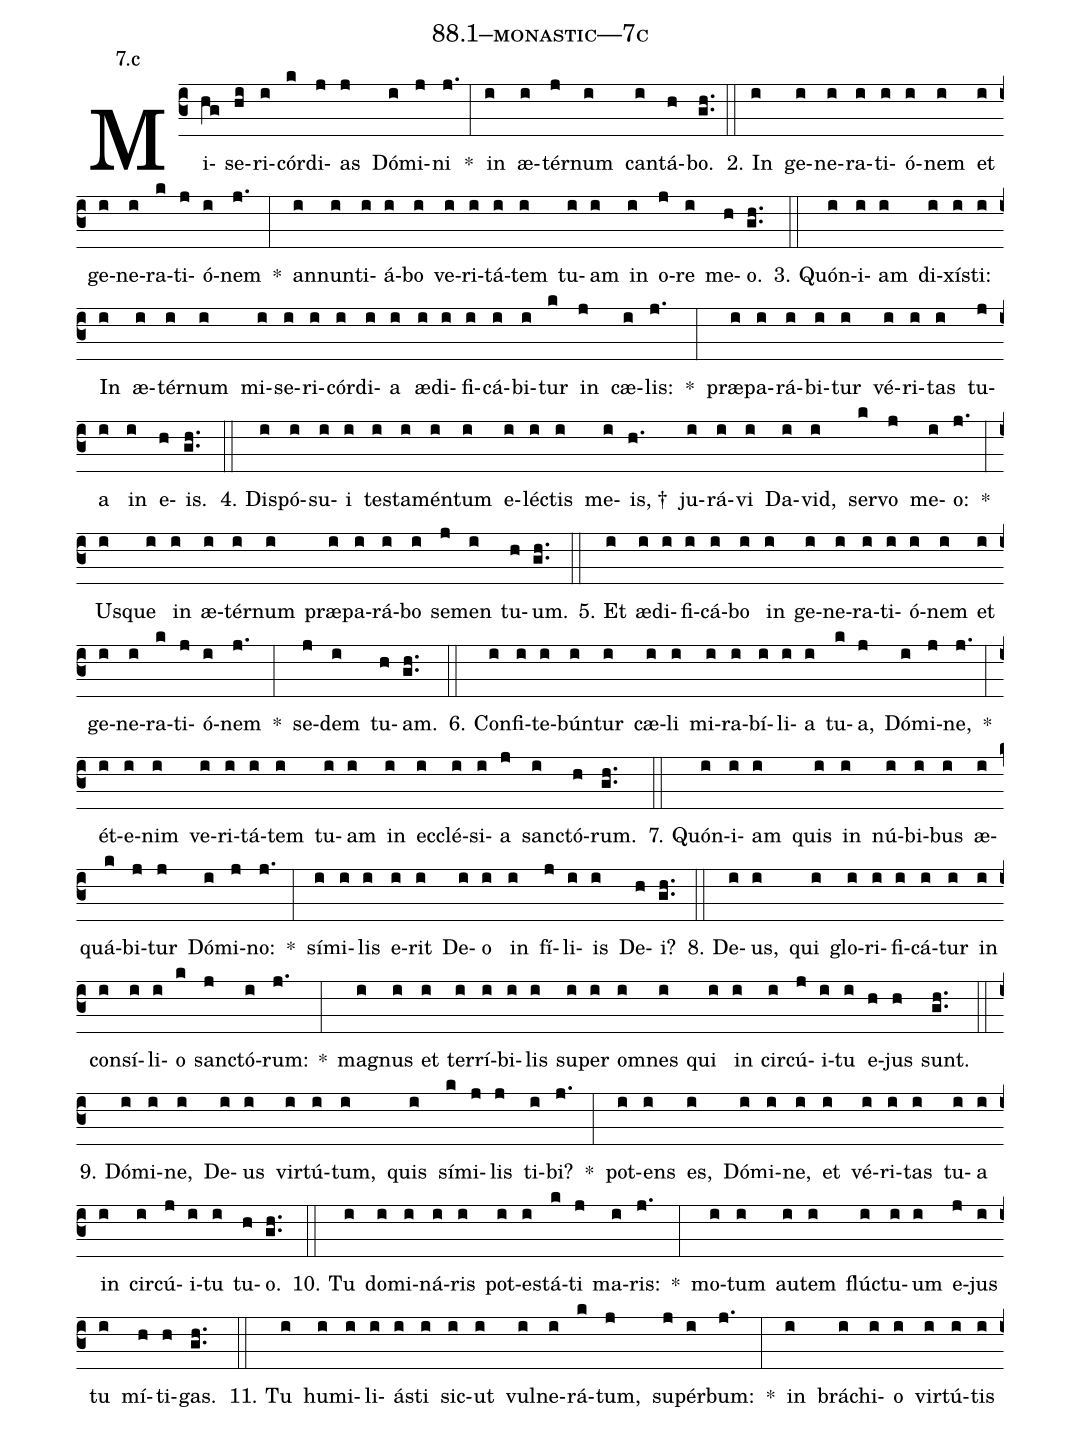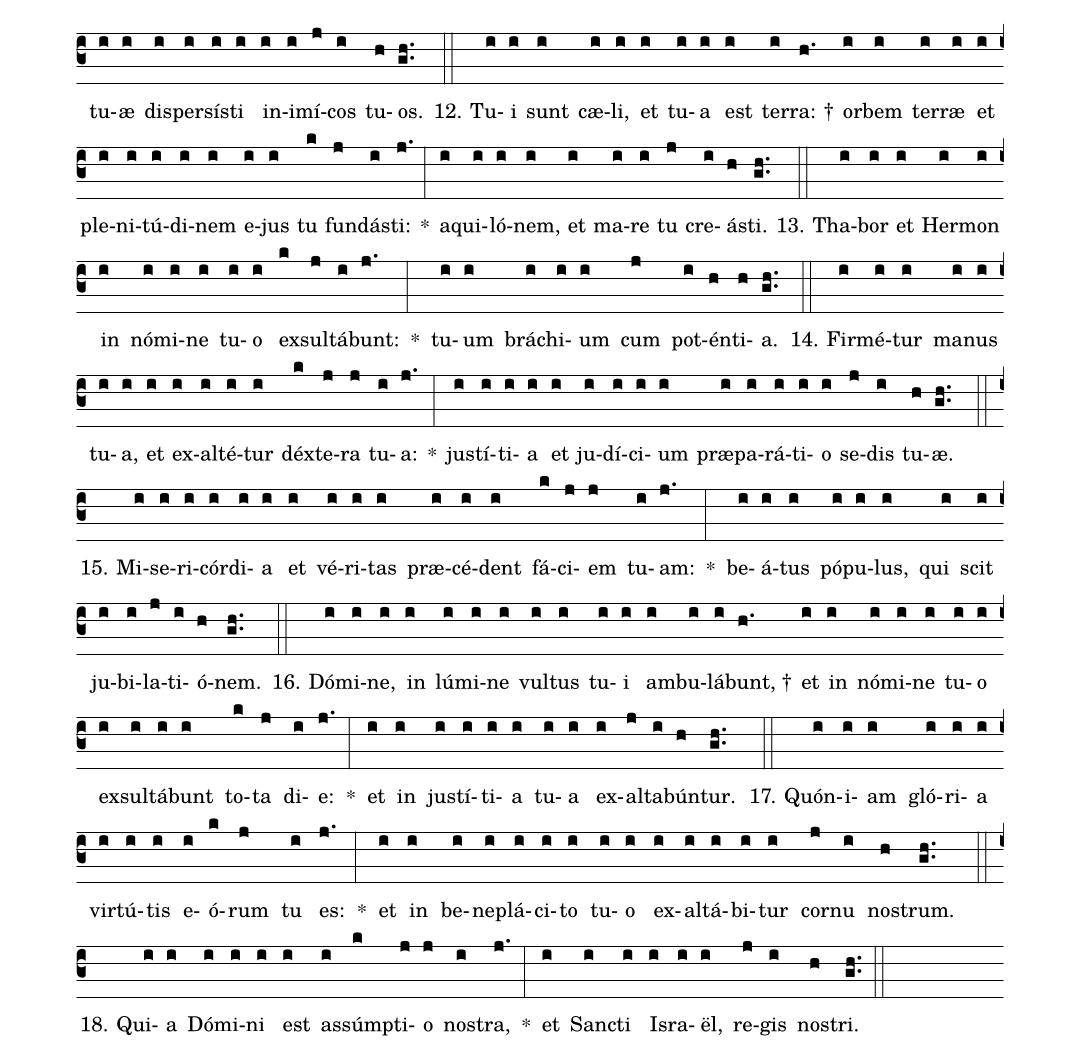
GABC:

name: 88.1--monastic---7c;
annotation: 7.c;
%%
(c3)Mi(hg)se(hi)ri(i)cór(k)di(j)as(j) Dó(i)mi(j)ni(j.) *(:) in(i) æ(i)tér(j)num(i) can(i)tá(h)bo.(gh..) (::)
2. In(i) ge(i)ne(i)ra(i)ti(i)ó(i)nem(i) et(i) ge(i)ne(i)ra(k)ti(j)ó(i)nem(j.) *(:) an(i)nun(i)ti(i)á(i)bo(i) ve(i)ri(i)tá(i)tem(i) tu(i)am(i) in(i) o(j)re(i) me(h)o.(gh..) (::)
3. Quón(i)i(i)am(i) di(i)xís(i)ti:(i) In(i) æ(i)tér(i)num(i) mi(i)se(i)ri(i)cór(i)di(i)a(i) æ(i)di(i)fi(i)cá(i)bi(i)tur(k) in(j) cæ(i)lis:(j.) *(:) præ(i)pa(i)rá(i)bi(i)tur(i) vé(i)ri(i)tas(i) tu(j)a(i) in(i) e(h)is.(gh..) (::)
4. Dis(i)pó(i)su(i)i(i) tes(i)ta(i)mén(i)tum(i) e(i)léc(i)tis(i) me(i)is, †(h.) ju(i)rá(i)vi(i) Da(i)vid,(i) ser(k)vo(j) me(i)o:(j.) *(:) Us(i)que(i) in(i) æ(i)tér(i)num(i) præ(i)pa(i)rá(i)bo(i) se(j)men(i) tu(h)um.(gh..) (::)
5. Et(i) æ(i)di(i)fi(i)cá(i)bo(i) in(i) ge(i)ne(i)ra(i)ti(i)ó(i)nem(i) et(i) ge(i)ne(i)ra(k)ti(j)ó(i)nem(j.) *(:) se(j)dem(i) tu(h)am.(gh..) (::)
6. Con(i)fi(i)te(i)bún(i)tur(i) cæ(i)li(i) mi(i)ra(i)bí(i)li(i)a(i) tu(k)a,(j) Dó(i)mi(j)ne,(j.) *(:) ét(i)e(i)nim(i) ve(i)ri(i)tá(i)tem(i) tu(i)am(i) in(i) ec(i)clé(i)si(i)a(j) sanc(i)tó(h)rum.(gh..) (::)
7. Quón(i)i(i)am(i) quis(i) in(i) nú(i)bi(i)bus(i) æ(i)quá(k)bi(j)tur(j) Dó(i)mi(j)no:(j.) *(:) sí(i)mi(i)lis(i) e(i)rit(i) De(i)o(i) in(i) fí(j)li(i)is(i) De(h)i?(gh..) (::)
8. De(i)us,(i) qui(i) glo(i)ri(i)fi(i)cá(i)tur(i) in(i) con(i)sí(i)li(i)o(k) sanc(j)tó(i)rum:(j.) *(:) ma(i)gnus(i) et(i) ter(i)rí(i)bi(i)lis(i) su(i)per(i) om(i)nes(i) qui(i) in(i) cir(i)cú(j)i(i)tu(i) e(h)jus(h) sunt.(gh..) (::)
9. Dó(i)mi(i)ne,(i) De(i)us(i) vir(i)tú(i)tum,(i) quis(i) sí(k)mi(j)lis(j) ti(i)bi?(j.) *(:) pot(i)ens(i) es,(i) Dó(i)mi(i)ne,(i) et(i) vé(i)ri(i)tas(i) tu(i)a(i) in(i) cir(i)cú(j)i(i)tu(i) tu(h)o.(gh..) (::)
10. Tu(i) do(i)mi(i)ná(i)ris(i) pot(i)es(i)tá(k)ti(j) ma(i)ris:(j.) *(:) mo(i)tum(i) au(i)tem(i) flúc(i)tu(i)um(i) e(j)jus(i) tu(i) mí(h)ti(h)gas.(gh..) (::)
11. Tu(i) hu(i)mi(i)li(i)ás(i)ti(i) sic(i)ut(i) vul(i)ne(i)rá(k)tum,(j) su(j)pér(i)bum:(j.) *(:) in(i) brá(i)chi(i)o(i) vir(i)tú(i)tis(i) tu(i)æ(i) di(i)sper(i)sís(i)ti(i) in(i)i(i)mí(j)cos(i) tu(h)os.(gh..) (::)
12. Tu(i)i(i) sunt(i) cæ(i)li,(i) et(i) tu(i)a(i) est(i) ter(i)ra: †(h.) or(i)bem(i) ter(i)ræ(i) et(i) ple(i)ni(i)tú(i)di(i)nem(i) e(i)jus(i) tu(k) fun(j)dás(i)ti:(j.) *(:) a(i)qui(i)ló(i)nem,(i) et(i) ma(i)re(i) tu(j) cre(i)ás(h)ti.(gh..) (::)
13. Tha(i)bor(i) et(i) Her(i)mon(i) in(i) nó(i)mi(i)ne(i) tu(i)o(i) ex(k)sul(j)tá(i)bunt:(j.) *(:) tu(i)um(i) brá(i)chi(i)um(i) cum(j) pot(i)én(h)ti(h)a.(gh..) (::)
14. Fir(i)mé(i)tur(i) ma(i)nus(i) tu(i)a,(i) et(i) ex(i)al(i)té(i)tur(i) déx(k)te(j)ra(j) tu(i)a:(j.) *(:) jus(i)tí(i)ti(i)a(i) et(i) ju(i)dí(i)ci(i)um(i) præ(i)pa(i)rá(i)ti(i)o(i) se(j)dis(i) tu(h)æ.(gh..) (::)
15. Mi(i)se(i)ri(i)cór(i)di(i)a(i) et(i) vé(i)ri(i)tas(i) præ(i)cé(i)dent(i) fá(k)ci(j)em(j) tu(i)am:(j.) *(:) be(i)á(i)tus(i) pó(i)pu(i)lus,(i) qui(i) scit(i) ju(i)bi(i)la(j)ti(i)ó(h)nem.(gh..) (::)
16. Dó(i)mi(i)ne,(i) in(i) lú(i)mi(i)ne(i) vul(i)tus(i) tu(i)i(i) am(i)bu(i)lá(i)bunt, †(h.) et(i) in(i) nó(i)mi(i)ne(i) tu(i)o(i) ex(i)sul(i)tá(i)bunt(i) to(k)ta(j) di(i)e:(j.) *(:) et(i) in(i) jus(i)tí(i)ti(i)a(i) tu(i)a(i) ex(i)al(j)ta(i)bún(h)tur.(gh..) (::)
17. Quón(i)i(i)am(i) gló(i)ri(i)a(i) vir(i)tú(i)tis(i) e(i)ó(k)rum(j) tu(i) es:(j.) *(:) et(i) in(i) be(i)ne(i)plá(i)ci(i)to(i) tu(i)o(i) ex(i)al(i)tá(i)bi(i)tur(i) cor(j)nu(i) nos(h)trum.(gh..) (::)
18. Qui(i)a(i) Dó(i)mi(i)ni(i) est(i) as(i)súmp(k)ti(j)o(j) nos(i)tra,(j.) *(:) et(i) Sanc(i)ti(i) Is(i)ra(i)ël,(i) re(j)gis(i) nos(h)tri.(gh..) (::)
